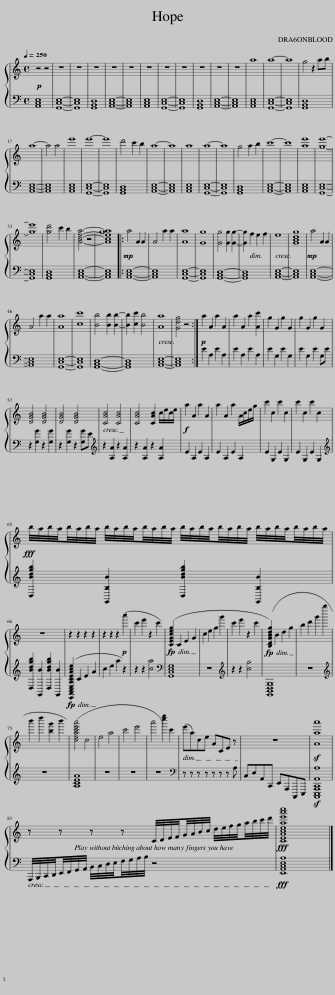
X:1
%%score { 1 | 2 }
L:1/8
Q:1/4=250
M:4/4
I:linebreak $
K:C
V:1 treble
V:2 bass
V:1
!p! z4 z4 | z8 | z8 | z8 | z8 | %5
 z8 | z8 | z8 | z8 | z8 | %10
 z8 | z8 | a8 | a8- | a8 | %15
 g4 z2 ab |$ a8- | a4 a4 | e'8 | e'8- | %20
 e'8 | d'4 c'2 b2 | a8- | a8 | a8 | %25
 a8- | a8 | g4 a2 b2 | c'8- | c'8 | %30
 [ae']8 | [ge']8- |$ [ge']8 | [gd']4 c'2 b2 | [Acea]4- z4 | %35
 [Acega]8 |:!mp! a4 A2 A2 | A4 a2 a2 | [Aa]8 | [Gg]8 | %40
 [Gg]4 [Gg]2 [Gg]2- | [Gg]2 f2 e2 f2 | e8 | [GBdg]8 |!mp! a4 A2 A2 |$ %45
 A4 a2 a2 | [Aa]8 | [cc']8 | [Bb]4 [Bb]2 [Bb]2- | [Bb]2 [cc']2 [Bb]4 | %50
 [Aa]8 | [Gdg]4 z4 :|!p! a2 A2 a2 A2 | a2 A2 a2 [Ac']2 | g2 G2 g2 G2 | %55
 g2 G2 g2 G2 |$ [DGB]4 [DGB]4 | [DGB]4 [DGB]4 | [CAc]4 [CAc]4 | [CAc]4 [CAc]2 c/e/c/e/ | %60
!f! a2 A2 a2 A2 | a2 A2 a2 A/c/e/g/ | c'2 c2 c'2 c2 | c'2 c2 c'2 c2 |$!fff! b/4a/4b/4a/4b/4a/4b/4a/4 b/4a/4b/4a/4b/4a/4b/4a/4 b/4a/4b/4a/4b/4a/4b/4a/4 b/4a/4b/4a/4b/4a/4b/4a/4 |$ %65
 z8 | z2 z2 z2 z2 | z2 z2 z2!p! (a'2 | c'2 e'2 z2 c'2) | ([CEGceg]2 C2 E2 G2 | %70
 c2 e2 g2 g'2) | c'2 e'2 z2 c'2 | ([B,DGBdg]2 B2 d2 g2 | b2 d'2 g'2 g''2 |$ b'2 d''2 [bg']2 b'2 | %75
 ([ceac'e'a']4) c4) | e4 a4 | c'4 e'4 | a'4 [c''e'']2 c'2 | (e'a)ce ACE z | %80
 z8 | [Aaa']8 |$ z z z z C/4D/4E/4F/4G/4A/4B/4c/4 d/4e/4f/4g/4a/4b/4c'/4d'/4 |!fff! [CEAceae'a'c'']8 |] %84
V:2
 [A,,C,E,]8 | [G,,C,E,]8- | [G,,C,E,]8 | [G,,B,,D,]8 | [A,,C,E,]8- | %5
 [A,,C,E,]8 | [A,,C,E,]8 | [G,,C,E,]8- | [G,,C,E,]8 | [G,,B,,D,]8 | %10
 [A,,C,E,]8- | [A,,C,E,]8 | [A,,C,E,]8 | [G,,C,E,]8- | [G,,C,E,]8 | %15
 [G,,B,,D,]8 |$ [A,,C,E,]8- | [A,,C,E,]8 | [A,,C,E,]8 | [G,,C,E,]8- | %20
 [G,,C,E,]8 | [G,,B,,D,]8 | [A,,C,E,]8- | [A,,C,E,]8 | [A,,C,E,]8 | %25
 [G,,C,E,]8- | [G,,C,E,]8 | [G,,B,,D,]8 | [A,,C,E,]8- | [A,,C,E,]8 | %30
 [A,,C,E,]8 | [G,,C,E,]8- |$ [G,,C,E,]8 | [G,,B,,D,]8 | [A,,C,E,]8- | %35
 [A,,C,E,]8 |: [A,,C,E,]8- | [A,,C,E,]8 | [G,,C,E,]8- | [G,,C,E,]8 | %40
 [G,,B,,D,]8- | [G,,B,,D,]8 | [A,,C,E,]8- | [A,,C,E,]8 | [A,,C,E,]8- |$ %45
 [A,,C,E,]8 | [G,,C,E,]8- | [G,,C,E,]8 | [G,,B,,D,]8- | [G,,B,,D,]8 | %50
 [A,,C,E,]8- | [A,,C,E,]8 :| E2 A,2 E2 A,2 | E2 A,2 E2 A,2 | E2 G,2 E2 G,2 | %55
 E2 G,2 E2 G,E |$ z2 [G,G]2 z2 [G,G]2 | z2 [G,G]2 z2 [G,G]E |[K:treble] z2 [A,A]2 z2 [A,A]2 | z2 [A,A]2 z2 [A,A]2 | %60
 E2 A,2 E2 A,2 | E2 A,2 E2 A,2 | E2 G,2 E2 G,2 | E2 G,2 E2 G,2 |$[K:treble] [D,Bdgb]2 [G,,B,B]2 [D,Bdgb]2 [G,,B,B]2 |$ %65
 [D,Bdgb]2 [G,,B]2 [D,Bdgb]2 [G,,B]2 | ([E,,A,,C,E,A,CEAce]2 C2 E2 A2 | c2 e2 a2) z2 | z2 z2 [ca]4 |[K:bass] [G,,C,E,G,]8 | %70
 z8 |[K:treble] z2 z2 [cg]4 | [G,,B,,D,G,]8 | z8 |$[K:treble] z8 | %75
 [A,CEA]8 | z8 | z8 | z8 |[K:bass] z z z z z z z A, | %80
 C,E,A,,C,, E,,A,,,C,,,E,,, | [C,,,E,,,A,,,C,,A,,A,]8 |$ A,,,/4B,,,/4C,,/4D,,/4E,,/4F,,/4G,,/4A,,/4 B,,/4C,/4D,/4E,/4F,/4G,/4A,/4B,/4 z4 |!fff! [E,,A,,C,E,A,]8 |] %84
